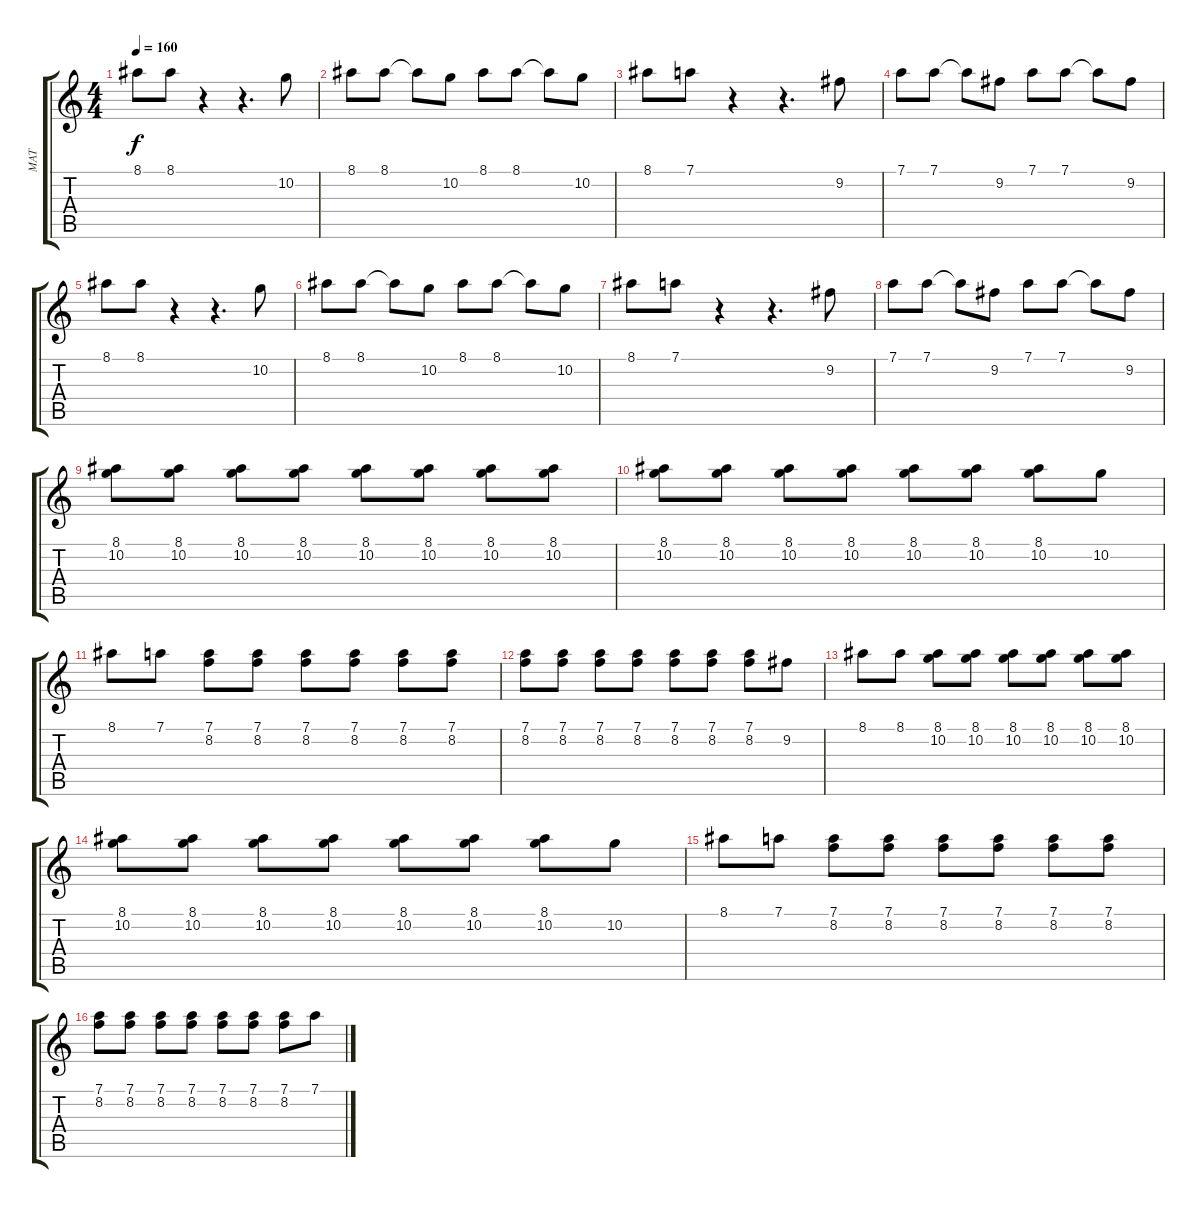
\track ("MAT " "MAT ") {instrument distortionguitar}
\staff {score tabs}
\tuning (D4 A3 F3 C3 G2 D2) {hide}
\ts (4 4)
\tempo 160
\clef g2
\ks c
8.1.8{dy f} 8.1.8 r.4 r.4{d} 10.2.8 |
8.1.8 8.1.8 8.1{t}.8 10.2.8 8.1.8 8.1.8 8.1{t}.8 10.2.8 |
8.1.8 7.1.8 r.4 r.4{d} 9.2.8 |
7.1.8 7.1.8 7.1{t}.8 9.2.8 7.1.8 7.1.8 7.1{t}.8 9.2.8 |
8.1.8 8.1.8 r.4 r.4{d} 10.2.8 |
8.1.8 8.1.8 8.1{t}.8 10.2.8 8.1.8 8.1.8 8.1{t}.8 10.2.8 |
8.1.8 7.1.8 r.4 r.4{d} 9.2.8 |
7.1.8 7.1.8 7.1{t}.8 9.2.8 7.1.8 7.1.8 7.1{t}.8 9.2.8 |
(8.1 10.2).8 (8.1 10.2).8 (8.1 10.2).8 (8.1 10.2).8 (8.1 10.2).8 (8.1 10.2).8 (8.1 10.2).8 (8.1 10.2).8 |
(8.1 10.2).8 (8.1 10.2).8 (8.1 10.2).8 (8.1 10.2).8 (8.1 10.2).8 (8.1 10.2).8 (8.1 10.2).8 10.2.8 |
8.1.8 7.1.8 (7.1 8.2).8 (7.1 8.2).8 (7.1 8.2).8 (7.1 8.2).8 (7.1 8.2).8 (7.1 8.2).8 |
(7.1 8.2).8 (7.1 8.2).8 (7.1 8.2).8 (7.1 8.2).8 (7.1 8.2).8 (7.1 8.2).8 (7.1 8.2).8 9.2.8 |
8.1.8 8.1.8 (8.1 10.2).8 (8.1 10.2).8 (8.1 10.2).8 (8.1 10.2).8 (8.1 10.2).8 (8.1 10.2).8 |
(8.1 10.2).8 (8.1 10.2).8 (8.1 10.2).8 (8.1 10.2).8 (8.1 10.2).8 (8.1 10.2).8 (8.1 10.2).8 10.2.8 |
8.1.8 7.1.8 (7.1 8.2).8 (7.1 8.2).8 (7.1 8.2).8 (7.1 8.2).8 (7.1 8.2).8 (7.1 8.2).8 |
(7.1 8.2).8 (7.1 8.2).8 (7.1 8.2).8 (7.1 8.2).8 (7.1 8.2).8 (7.1 8.2).8 (7.1 8.2).8 7.1.8
